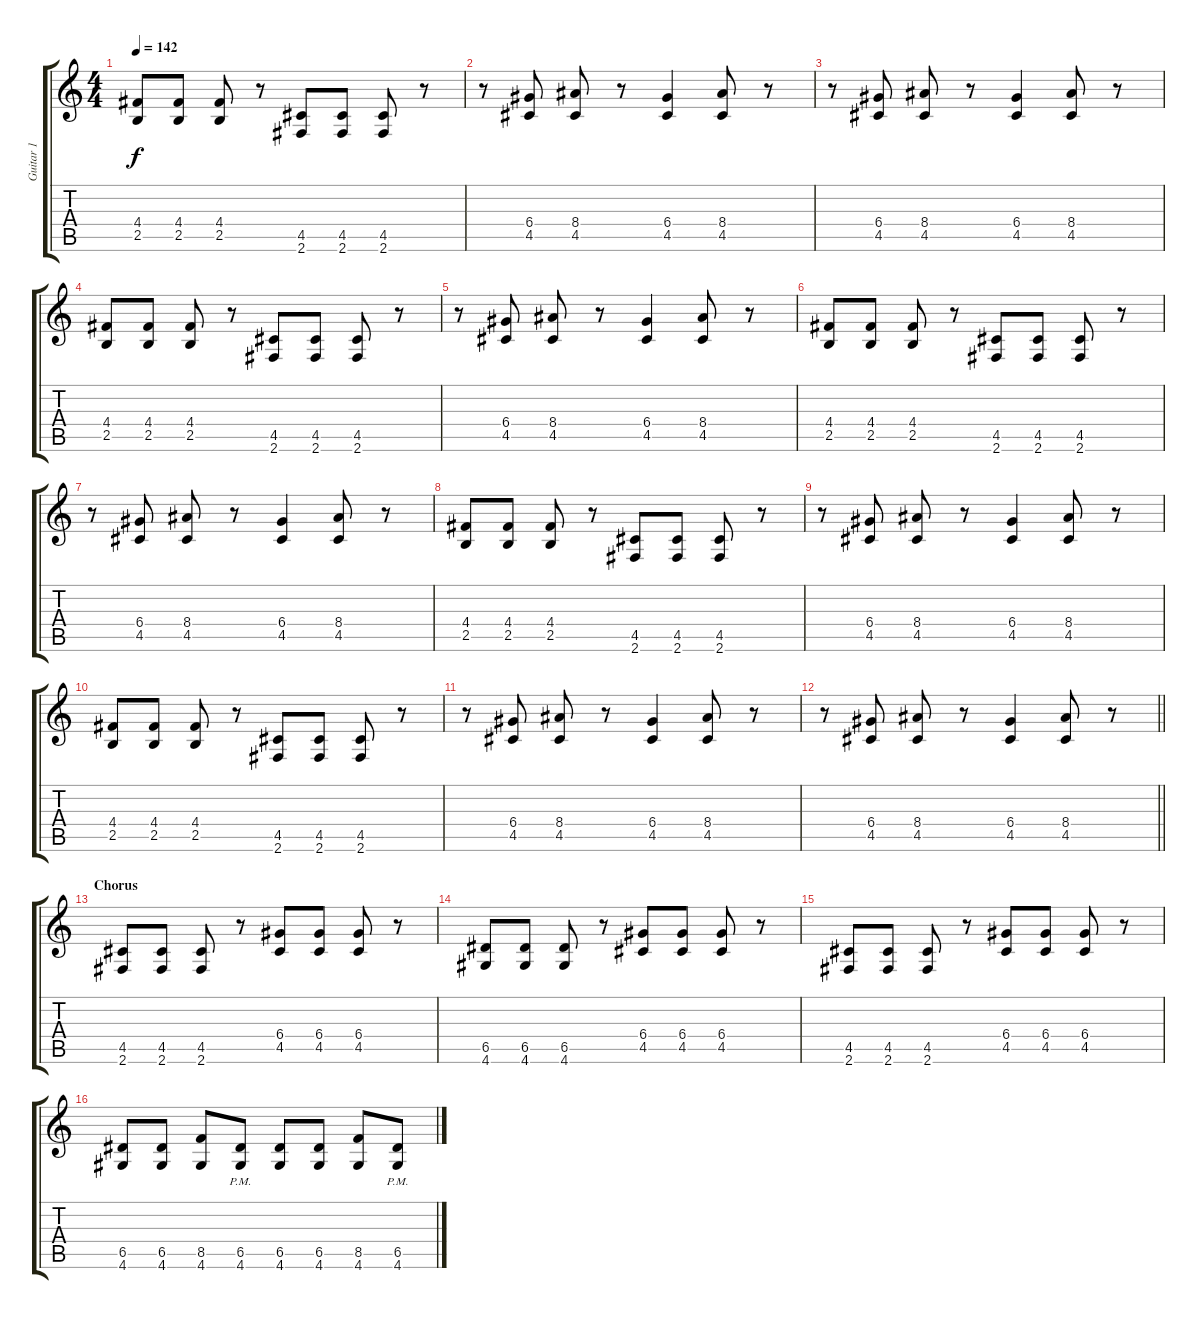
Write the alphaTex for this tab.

\track ("Guitar 1" "Guitar 1") {instrument overdrivenguitar}
\staff {score tabs}
\tuning (E4 B3 G3 D3 A2 E2) {hide}
\ts (4 4)
\tempo 142
\clef g2
\ks c
(4.4 2.5).8{dy f} (4.4 2.5).8 (4.4 2.5).8 r.8 (4.5 2.6).8 (4.5 2.6).8 (4.5 2.6).8 r.8 |
r.8 (6.4 4.5).8 (8.4 4.5).8 r.8 (6.4 4.5).4 (8.4 4.5).8 r.8 |
r.8 (6.4 4.5).8 (8.4 4.5).8 r.8 (6.4 4.5).4 (8.4 4.5).8 r.8 |
(4.4 2.5).8 (4.4 2.5).8 (4.4 2.5).8 r.8 (4.5 2.6).8 (4.5 2.6).8 (4.5 2.6).8 r.8 |
r.8 (6.4 4.5).8 (8.4 4.5).8 r.8 (6.4 4.5).4 (8.4 4.5).8 r.8 |
(4.4 2.5).8 (4.4 2.5).8 (4.4 2.5).8 r.8 (4.5 2.6).8 (4.5 2.6).8 (4.5 2.6).8 r.8 |
r.8 (6.4 4.5).8 (8.4 4.5).8 r.8 (6.4 4.5).4 (8.4 4.5).8 r.8 |
(4.4 2.5).8 (4.4 2.5).8 (4.4 2.5).8 r.8 (4.5 2.6).8 (4.5 2.6).8 (4.5 2.6).8 r.8 |
r.8 (6.4 4.5).8 (8.4 4.5).8 r.8 (6.4 4.5).4 (8.4 4.5).8 r.8 |
(4.4 2.5).8 (4.4 2.5).8 (4.4 2.5).8 r.8 (4.5 2.6).8 (4.5 2.6).8 (4.5 2.6).8 r.8 |
r.8 (6.4 4.5).8 (8.4 4.5).8 r.8 (6.4 4.5).4 (8.4 4.5).8 r.8 |
\barLineRight lightlight
r.8 (6.4 4.5).8 (8.4 4.5).8 r.8 (6.4 4.5).4 (8.4 4.5).8 r.8 |
\section ("" "Chorus")
(4.5 2.6).8 (4.5 2.6).8 (4.5 2.6).8 r.8 (6.4 4.5).8 (6.4 4.5).8 (6.4 4.5).8 r.8 |
(6.5 4.6).8 (6.5 4.6).8 (6.5 4.6).8 r.8 (6.4 4.5).8 (6.4 4.5).8 (6.4 4.5).8 r.8 |
(4.5 2.6).8 (4.5 2.6).8 (4.5 2.6).8 r.8 (6.4 4.5).8 (6.4 4.5).8 (6.4 4.5).8 r.8 |
(6.5 4.6).8 (6.5 4.6).8 (8.5 4.6).8 (6.5{pm} 4.6{pm}).8 (6.5 4.6).8 (6.5 4.6).8 (8.5 4.6).8 (6.5{pm} 4.6{pm}).8
